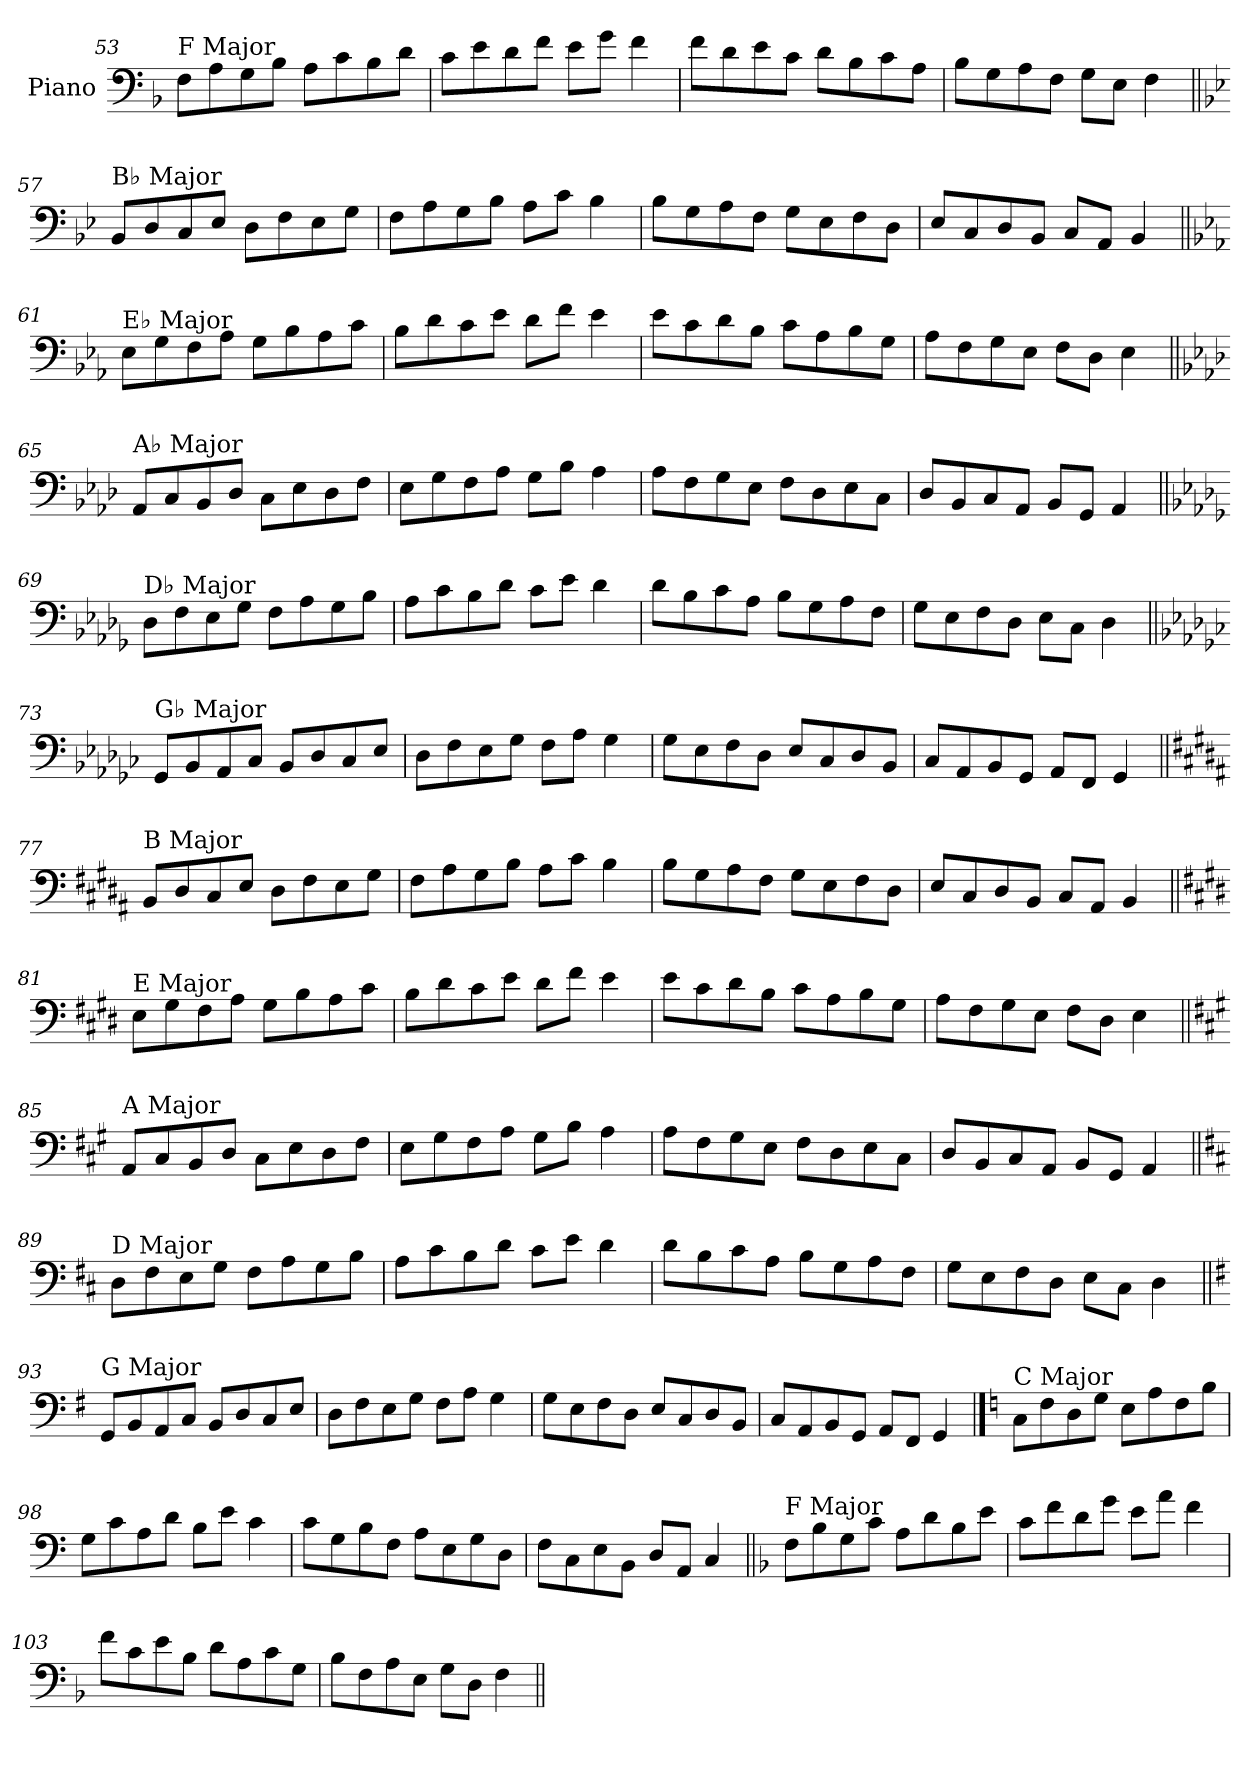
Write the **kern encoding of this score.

**kern
*part1
*staff1
*I"Piano
*I'Pno.
!!LO:LB:g=z
*clefF4
*k[b-]
=53
!LO:TX:a:t=F Major
8F\L
8A\
8G\
8B-\J
8A\L
8c\
8B-\
8d\J
=54
8c\L
8e\
8d\
8f\J
8e\L
8g\J
4f\
=55
8f\L
8d\
8e\
8c\J
8d\L
8B-\
8c\
8A\J
=56
8B-\L
8G\
8A\
8F\J
8G\L
8E\J
4F\
!!LO:LB:g=z
=57||
*k[b-e-]
!LO:TX:a:t=B♭ Major
8BB-/L
8D/
8C/
8E-/J
8D\L
8F\
8E-\
8G\J
=58
8F\L
8A\
8G\
8B-\J
8A\L
8c\J
4B-\
=59
8B-\L
8G\
8A\
8F\J
8G\L
8E-\
8F\
8D\J
=60
8E-/L
8C/
8D/
8BB-/J
8C/L
8AA/J
4BB-/
!!LO:LB:g=z
=61||
*k[b-e-a-]
!LO:TX:a:t=E♭ Major
8E-\L
8G\
8F\
8A-\J
8G\L
8B-\
8A-\
8c\J
=62
8B-\L
8d\
8c\
8e-\J
8d\L
8f\J
4e-\
=63
8e-\L
8c\
8d\
8B-\J
8c\L
8A-\
8B-\
8G\J
=64
8A-\L
8F\
8G\
8E-\J
8F\L
8D\J
4E-\
!!LO:LB:g=z
=65||
*k[b-e-a-d-]
!LO:TX:a:t=A♭ Major
8AA-/L
8C/
8BB-/
8D-/J
8C\L
8E-\
8D-\
8F\J
=66
8E-\L
8G\
8F\
8A-\J
8G\L
8B-\J
4A-\
=67
8A-\L
8F\
8G\
8E-\J
8F\L
8D-\
8E-\
8C\J
=68
8D-/L
8BB-/
8C/
8AA-/J
8BB-/L
8GG/J
4AA-/
!!LO:LB:g=z
=69||
*k[b-e-a-d-g-]
!LO:TX:a:t=D♭ Major
8D-\L
8F\
8E-\
8G-\J
8F\L
8A-\
8G-\
8B-\J
=70
8A-\L
8c\
8B-\
8d-\J
8c\L
8e-\J
4d-\
=71
8d-\L
8B-\
8c\
8A-\J
8B-\L
8G-\
8A-\
8F\J
=72
8G-\L
8E-\
8F\
8D-\J
8E-\L
8C\J
4D-\
!!LO:LB:g=z
=73||
*k[b-e-a-d-g-c-]
!LO:TX:a:t=G♭ Major
8GG-/L
8BB-/
8AA-/
8C-/J
8BB-/L
8D-/
8C-/
8E-/J
=74
8D-\L
8F\
8E-\
8G-\J
8F\L
8A-\J
4G-\
=75
8G-\L
8E-\
8F\
8D-\J
8E-/L
8C-/
8D-/
8BB-/J
=76
8C-/L
8AA-/
8BB-/
8GG-/J
8AA-/L
8FF/J
4GG-/
!!LO:LB:g=z
=77||
*k[f#c#g#d#a#]
!LO:TX:a:t=B Major
8BB/L
8D#/
8C#/
8E/J
8D#\L
8F#\
8E\
8G#\J
=78
8F#\L
8A#\
8G#\
8B\J
8A#\L
8c#\J
4B\
=79
8B\L
8G#\
8A#\
8F#\J
8G#\L
8E\
8F#\
8D#\J
=80
8E/L
8C#/
8D#/
8BB/J
8C#/L
8AA#/J
4BB/
!!LO:LB:g=z
=81||
*k[f#c#g#d#]
!LO:TX:a:t=E Major
8E\L
8G#\
8F#\
8A\J
8G#\L
8B\
8A\
8c#\J
=82
8B\L
8d#\
8c#\
8e\J
8d#\L
8f#\J
4e\
=83
8e\L
8c#\
8d#\
8B\J
8c#\L
8A\
8B\
8G#\J
=84
8A\L
8F#\
8G#\
8E\J
8F#\L
8D#\J
4E\
!!LO:LB:g=z
=85||
*k[f#c#g#]
!LO:TX:a:t=A Major
8AA/L
8C#/
8BB/
8D/J
8C#\L
8E\
8D\
8F#\J
=86
8E\L
8G#\
8F#\
8A\J
8G#\L
8B\J
4A\
=87
8A\L
8F#\
8G#\
8E\J
8F#\L
8D\
8E\
8C#\J
=88
8D/L
8BB/
8C#/
8AA/J
8BB/L
8GG#/J
4AA/
!!LO:LB:g=z
=89||
*k[f#c#]
!LO:TX:a:t=D Major
8D\L
8F#\
8E\
8G\J
8F#\L
8A\
8G\
8B\J
=90
8A\L
8c#\
8B\
8d\J
8c#\L
8e\J
4d\
=91
8d\L
8B\
8c#\
8A\J
8B\L
8G\
8A\
8F#\J
=92
8G\L
8E\
8F#\
8D\J
8E\L
8C#\J
4D\
!!LO:LB:g=z
=93||
*k[f#]
!LO:TX:a:t=G Major
8GG/L
8BB/
8AA/
8C/J
8BB/L
8D/
8C/
8E/J
=94
8D\L
8F#\
8E\
8G\J
8F#\L
8A\J
4G\
=95
8G\L
8E\
8F#\
8D\J
8E/L
8C/
8D/
8BB/J
=96
8C/L
8AA/
8BB/
8GG/J
8AA/L
8FF#/J
4GG/
!!LO:PB:g=z
==97
*k[]
!LO:TX:a:t=C Major
8C\L
8F\
8D\
8G\J
8E\L
8A\
8F\
8B\J
=98
8G\L
8c\
8A\
8d\J
8B\L
8e\J
4c\
=99
8c\L
8G\
8B\
8F\J
8A\L
8E\
8G\
8D\J
=100
8F\L
8C\
8E\
8BB\J
8D/L
8AA/J
4C/
!!LO:LB:g=z
=101||
*k[b-]
!LO:TX:a:t=F Major
8F\L
8B-\
8G\
8c\J
8A\L
8d\
8B-\
8e\J
=102
8c\L
8f\
8d\
8g\J
8e\L
8a\J
4f\
=103
8f\L
8c\
8e\
8B-\J
8d\L
8A\
8c\
8G\J
=104
8B-\L
8F\
8A\
8E\J
8G\L
8D\J
4F\
=||
*-
